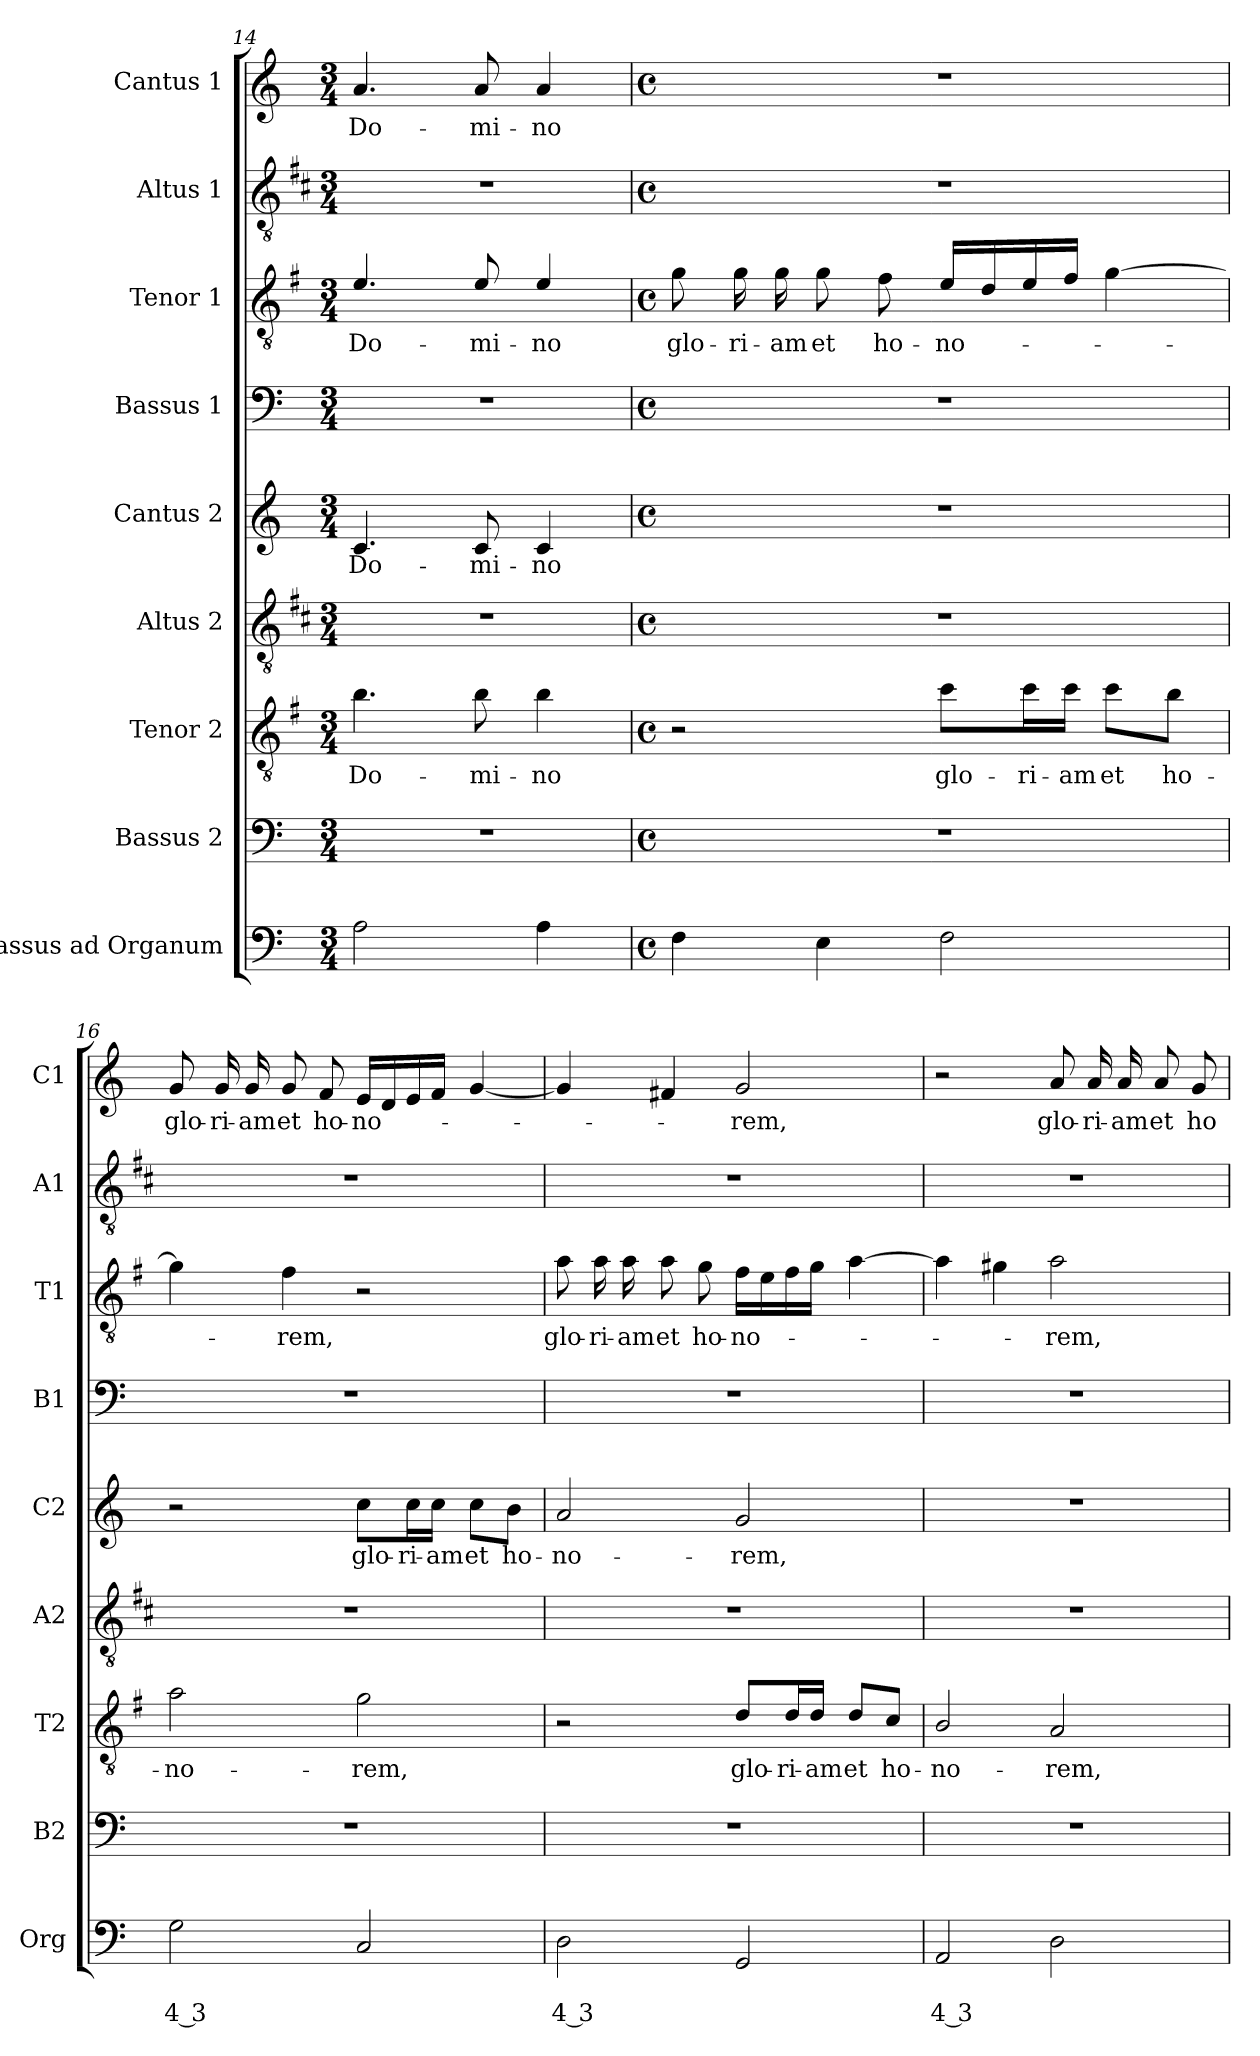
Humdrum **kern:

**kern	**text	**text	**kern	**kern	**text	**kern	**kern	**text	**kern	**kern	**text	**kern	**kern	**text
*part9	*part9	*part9	*part8	*part7	*part7	*part6	*part5	*part5	*part4	*part3	*part3	*part2	*part1	*part1
*staff9	*staff9	*staff9	*staff8	*staff7	*staff7	*staff6	*staff5	*staff5	*staff4	*staff3	*staff3	*staff2	*staff1	*staff1
*I"Bassus ad Organum	*	*	*I"Bassus 2	*I"Tenor 2	*	*I"Altus 2	*I"Cantus 2	*	*I"Bassus 1	*I"Tenor 1	*	*I"Altus 1	*I"Cantus 1	*
*I'Org	*	*	*I'B2	*I'T2	*	*I'A2	*I'C2	*	*I'B1	*I'T1	*	*I'A1	*I'C1	*
*clefF4	*	*	*clefF4	*clefGv2	*	*clefGv2	*clefG2	*	*clefF4	*clefGv2	*	*clefGv2	*clefG2	*
*	*	*	*	*ITrd4c7	*	*ITrd1c2	*	*	*	*ITrd4c7	*	*ITrd1c2	*	*
*k[]	*	*	*k[]	*k[]	*	*k[]	*k[]	*	*k[]	*k[]	*	*k[]	*k[]	*
*C:	*	*	*C:	*C:	*	*C:	*C:	*	*C:	*C:	*	*C:	*C:	*
*M3/4	*	*	*M3/4	*M3/4	*	*M3/4	*M3/4	*	*M3/4	*M3/4	*	*M3/4	*M3/4	*
=14	=14	=14	=14	=14	=14	=14	=14	=14	=14	=14	=14	=14	=14	=14
!	!	!	!	!	!LO:LY:b	!	!	!LO:LY:b	!	!	!LO:LY:b	!	!	!LO:LY:b
2A\	.	.	2.r	4.e\	Do-	2.r	4.c/	Do-	2.r	4.A/	Do-	2.r	4.a/	Do-
!	!	!	!	!	!LO:LY:b	!	!	!LO:LY:b	!	!	!LO:LY:b	!	!	!LO:LY:b
.	.	.	.	8e\	-mi-	.	8c/	-mi-	.	8A/	-mi-	.	8a/	-mi-
!	!	!	!	!	!LO:LY:b	!	!	!LO:LY:b	!	!	!LO:LY:b	!	!	!LO:LY:b
4A\	.	.	.	4e\	-no	.	4c/	-no	.	4A/	-no	.	4a/	-no
!!LO:PB:g=z
=15	=15	=15	=15	=15	=15	=15	=15	=15	=15	=15	=15	=15	=15	=15
*M4/4	*	*	*M4/4	*M4/4	*	*M4/4	*M4/4	*	*M4/4	*M4/4	*	*M4/4	*M4/4	*
*met(c)	*	*	*met(c)	*met(c)	*	*met(c)	*met(c)	*	*met(c)	*met(c)	*	*met(c)	*met(c)	*
!	!	!	!	!	!	!	!	!	!	!	!LO:LY:b	!	!	!
4F\	.	.	1r	2r	.	1r	1r	.	1r	8c\	glo-	1r	1r	.
!	!	!	!	!	!	!	!	!	!	!	!LO:LY:b	!	!	!
.	.	.	.	.	.	.	.	.	.	16c\	-ri-	.	.	.
!	!	!	!	!	!	!	!	!	!	!	!LO:LY:b	!	!	!
.	.	.	.	.	.	.	.	.	.	16c\	-am	.	.	.
!	!	!	!	!	!	!	!	!	!	!	!LO:LY:b	!	!	!
4E\	.	.	.	.	.	.	.	.	.	8c\	et	.	.	.
!	!	!	!	!	!	!	!	!	!	!	!LO:LY:b	!	!	!
.	.	.	.	.	.	.	.	.	.	8B\	ho-	.	.	.
!	!	!	!	!	!LO:LY:b	!	!	!	!	!	!LO:LY:b	!	!	!
2F\	.	.	.	8f\L	glo-	.	.	.	.	16A/LL	-no-	.	.	.
.	.	.	.	.	.	.	.	.	.	16G/	.	.	.	.
!	!	!	!	!	!LO:LY:b	!	!	!	!	!	!	!	!	!
.	.	.	.	16f\L	-ri-	.	.	.	.	16A/	.	.	.	.
!	!	!	!	!	!LO:LY:b	!	!	!	!	!	!	!	!	!
.	.	.	.	16f\JJ	-am	.	.	.	.	16B/JJ	.	.	.	.
!	!	!	!	!	!LO:LY:b	!	!	!	!	!	!	!	!	!
.	.	.	.	8f\L	et	.	.	.	.	[4c\	.	.	.	.
!	!	!	!	!	!LO:LY:b	!	!	!	!	!	!	!	!	!
.	.	.	.	8e\J	ho-	.	.	.	.	.	.	.	.	.
=16	=16	=16	=16	=16	=16	=16	=16	=16	=16	=16	=16	=16	=16	=16
!	!	!LO:LY:b	!	!	!LO:LY:b	!	!	!	!	!	!	!	!	!LO:LY:b
2G\	.	4 3	1r	2d\	-no-	1r	2r	.	1r	4c\]	.	1r	8g/	glo-
!	!	!	!	!	!	!	!	!	!	!	!	!	!	!LO:LY:b
.	.	.	.	.	.	.	.	.	.	.	.	.	16g/	-ri-
!	!	!	!	!	!	!	!	!	!	!	!	!	!	!LO:LY:b
.	.	.	.	.	.	.	.	.	.	.	.	.	16g/	-am
!	!	!	!	!	!	!	!	!	!	!	!LO:LY:b	!	!	!LO:LY:b
.	.	.	.	.	.	.	.	.	.	4B\	-rem,	.	8g/	et
!	!	!	!	!	!	!	!	!	!	!	!	!	!	!LO:LY:b
.	.	.	.	.	.	.	.	.	.	.	.	.	8f/	ho-
!	!	!	!	!	!LO:LY:b	!	!	!LO:LY:b	!	!	!	!	!	!LO:LY:b
2C/	.	.	.	2c\	-rem,	.	8cc\L	glo-	.	2r	.	.	16e/LL	-no-
.	.	.	.	.	.	.	.	.	.	.	.	.	16d/	.
!	!	!	!	!	!	!	!	!LO:LY:b	!	!	!	!	!	!
.	.	.	.	.	.	.	16cc\L	-ri-	.	.	.	.	16e/	.
!	!	!	!	!	!	!	!	!LO:LY:b	!	!	!	!	!	!
.	.	.	.	.	.	.	16cc\JJ	-am	.	.	.	.	16f/JJ	.
!	!	!	!	!	!	!	!	!LO:LY:b	!	!	!	!	!	!
.	.	.	.	.	.	.	8cc\L	et	.	.	.	.	[4g/	.
!	!	!	!	!	!	!	!	!LO:LY:b	!	!	!	!	!	!
.	.	.	.	.	.	.	8b\J	ho-	.	.	.	.	.	.
=17	=17	=17	=17	=17	=17	=17	=17	=17	=17	=17	=17	=17	=17	=17
!	!	!LO:LY:b	!	!	!	!	!	!LO:LY:b	!	!	!LO:LY:b	!	!	!
2D\	.	4 3	1r	2r	.	1r	2a/	-no-	1r	8d\	glo-	1r	4g/]	.
!	!	!	!	!	!	!	!	!	!	!	!LO:LY:b	!	!	!
.	.	.	.	.	.	.	.	.	.	16d\	-ri-	.	.	.
!	!	!	!	!	!	!	!	!	!	!	!LO:LY:b	!	!	!
.	.	.	.	.	.	.	.	.	.	16d\	-am	.	.	.
!	!	!	!	!	!	!	!	!	!	!	!LO:LY:b	!	!	!
.	.	.	.	.	.	.	.	.	.	8d\	et	.	4f#X/	.
!	!	!	!	!	!	!	!	!	!	!	!LO:LY:b	!	!	!
.	.	.	.	.	.	.	.	.	.	8c\	ho-	.	.	.
!	!	!	!	!	!LO:LY:b	!	!	!LO:LY:b	!	!	!LO:LY:b	!	!	!LO:LY:b
2GG/	.	.	.	8G/L	glo-	.	2g/	-rem,	.	16B\LL	-no-	.	2g/	-rem,
.	.	.	.	.	.	.	.	.	.	16A\	.	.	.	.
!	!	!	!	!	!LO:LY:b	!	!	!	!	!	!	!	!	!
.	.	.	.	16G/L	-ri-	.	.	.	.	16B\	.	.	.	.
!	!	!	!	!	!LO:LY:b	!	!	!	!	!	!	!	!	!
.	.	.	.	16G/JJ	-am	.	.	.	.	16c\JJ	.	.	.	.
!	!	!	!	!	!LO:LY:b	!	!	!	!	!	!	!	!	!
.	.	.	.	8G/L	et	.	.	.	.	[4d\	.	.	.	.
!	!	!	!	!	!LO:LY:b	!	!	!	!	!	!	!	!	!
.	.	.	.	8F/J	ho-	.	.	.	.	.	.	.	.	.
!!LO:LB:g=z
=18	=18	=18	=18	=18	=18	=18	=18	=18	=18	=18	=18	=18	=18	=18
!	!	!LO:LY:b	!	!	!LO:LY:b	!	!	!	!	!	!	!	!	!
2AA/	.	4 3	1r	2E/	-no-	1r	1r	.	1r	4d\]	.	1r	2r	.
.	.	.	.	.	.	.	.	.	.	4c#X\	.	.	.	.
!	!	!	!	!	!LO:LY:b	!	!	!	!	!	!LO:LY:b	!	!	!LO:LY:b
2D\	.	.	.	2D/	-rem,	.	.	.	.	2d\	-rem,	.	8a/	glo-
!	!	!	!	!	!	!	!	!	!	!	!	!	!	!LO:LY:b
.	.	.	.	.	.	.	.	.	.	.	.	.	16a/	-ri-
!	!	!	!	!	!	!	!	!	!	!	!	!	!	!LO:LY:b
.	.	.	.	.	.	.	.	.	.	.	.	.	16a/	-am
!	!	!	!	!	!	!	!	!	!	!	!	!	!	!LO:LY:b
.	.	.	.	.	.	.	.	.	.	.	.	.	8a/	et
!	!	!	!	!	!	!	!	!	!	!	!	!	!	!LO:LY:b
.	.	.	.	.	.	.	.	.	.	.	.	.	8g/	ho-
=	=	=	=	=	=	=	=	=	=	=	=	=	=	=
*-	*-	*-	*-	*-	*-	*-	*-	*-	*-	*-	*-	*-	*-	*-
